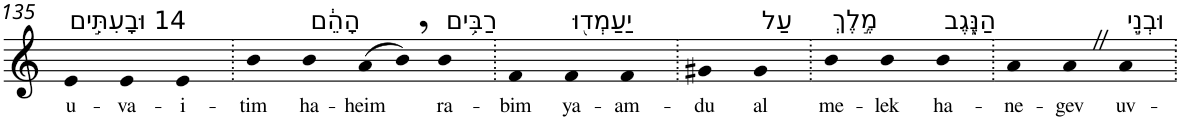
**kern	**text
*part1	*part1
*staff1	*staff1
*I"Piano	*
*I'Pno	*
!!LO:PB:g=z
*clefG2	*
*k[]	*
=135	=135
!LO:TX:a:t=14 וּבָעִתִּ֣ים	!
!	!LO:LY:b
4e	u-
!	!LO:LY:b
4e	-va-
!	!LO:LY:b
4e	-i-
=136.	=136.
!	!LO:LY:b
4b	-tim
!LO:TX:a:t=הָהֵ֔ם	!
!	!LO:LY:b
4b	ha-
!	!LO:LY:b
(>8a	-heim
8b,)	.
!LO:TX:a:t=רַבִּ֥ים	!
!	!LO:LY:b
4b	ra-
=137.	=137.
!	!LO:LY:b
4f	-bim
!LO:TX:a:t=יַעַמְד֖וּ	!
!	!LO:LY:b
4f	ya-
!	!LO:LY:b
4f	-am-
=138.	=138.
!	!LO:LY:b
4g#X	-du
!LO:TX:a:t=עַל	!
!	!LO:LY:b
4g#	al
=139.	=139.
!LO:TX:a:t=מֶ֣לֶךְ	!
!	!LO:LY:b
4b	me-
!	!LO:LY:b
4b	-lek
!LO:TX:a:t=הַנֶּ֑גֶב	!
!	!LO:LY:b
4b	ha-
=140.	=140.
!	!LO:LY:b
4a	-ne-
!	!LO:LY:b
4aZ	-gev
!LO:TX:a:t=וּבְנֵ֣י	!
!	!LO:LY:b
4a	uv-
=.	=.
*-	*-
